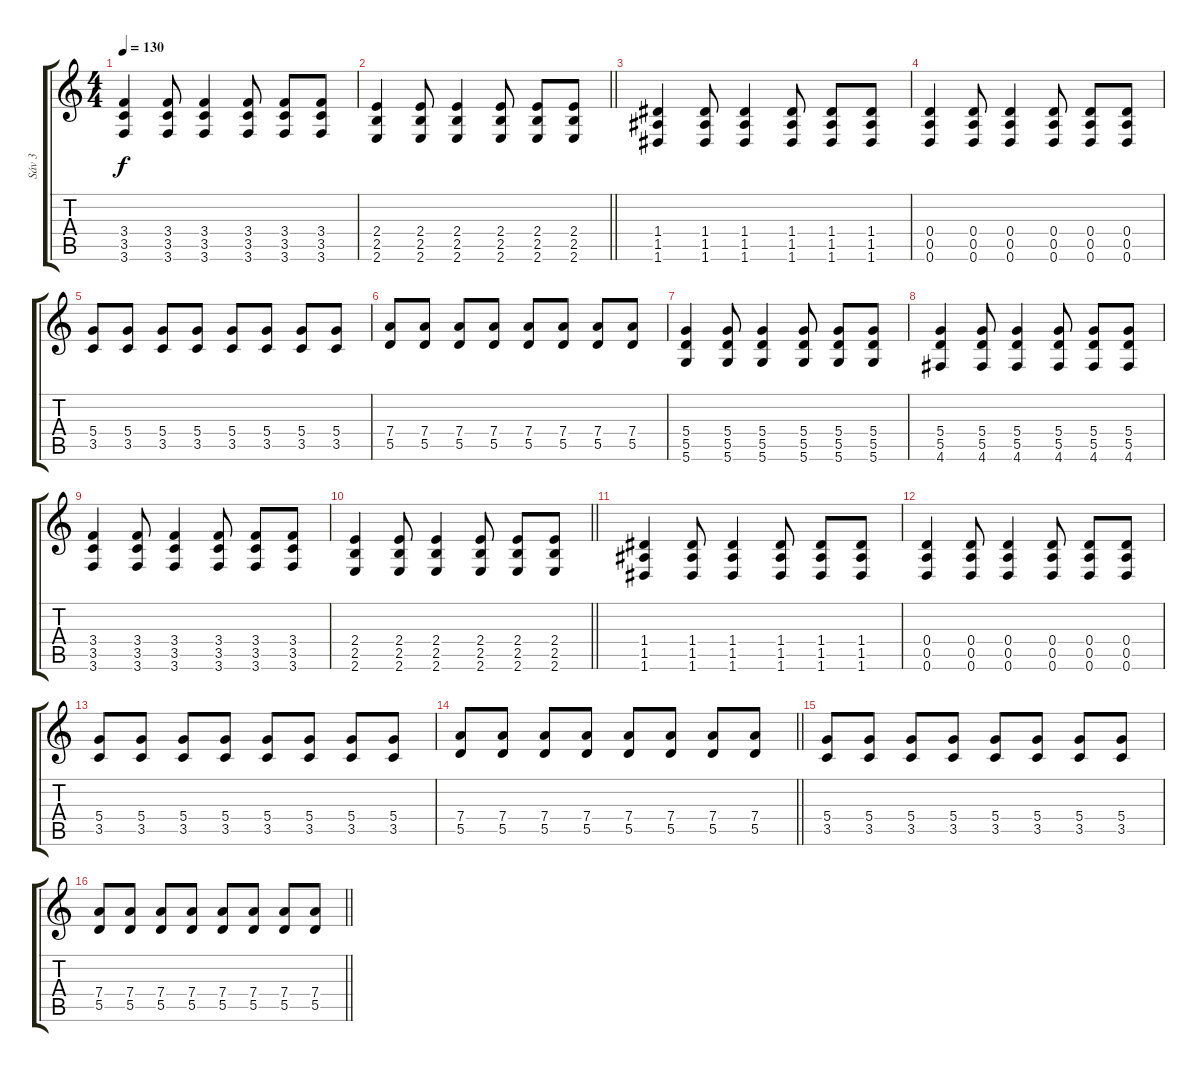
\track ("Sáv 3" "Sáv 3") {instrument acousticguitarsteel}
\staff {score tabs}
\tuning (E4 B3 G3 D3 A2 D2) {hide}
\ts (4 4)
\tempo 130
\clef g2
\ks c
(3.4 3.5 3.6).4{dy f} (3.4 3.5 3.6).8 (3.4 3.5 3.6).4 (3.4 3.5 3.6).8 (3.4 3.5 3.6).8 (3.4 3.5 3.6).8 |
\barLineRight lightlight
(2.4 2.5 2.6).4 (2.4 2.5 2.6).8 (2.4 2.5 2.6).4 (2.4 2.5 2.6).8 (2.4 2.5 2.6).8 (2.4 2.5 2.6).8 |
(1.4 1.5 1.6).4 (1.4 1.5 1.6).8 (1.4 1.5 1.6).4 (1.4 1.5 1.6).8 (1.4 1.5 1.6).8 (1.4 1.5 1.6).8 |
(0.4 0.5 0.6).4 (0.4 0.5 0.6).8 (0.4 0.5 0.6).4 (0.4 0.5 0.6).8 (0.4 0.5 0.6).8 (0.4 0.5 0.6).8 |
(5.4 3.5).8 (5.4 3.5).8 (5.4 3.5).8 (5.4 3.5).8 (5.4 3.5).8 (5.4 3.5).8 (5.4 3.5).8 (5.4 3.5).8 |
(7.4 5.5).8 (7.4 5.5).8 (7.4 5.5).8 (7.4 5.5).8 (7.4 5.5).8 (7.4 5.5).8 (7.4 5.5).8 (7.4 5.5).8 |
(5.4 5.5 5.6).4 (5.4 5.5 5.6).8 (5.4 5.5 5.6).4 (5.4 5.5 5.6).8 (5.4 5.5 5.6).8 (5.4 5.5 5.6).8 |
(5.4 5.5 4.6).4 (5.4 5.5 4.6).8 (5.4 5.5 4.6).4 (5.4 5.5 4.6).8 (5.4 5.5 4.6).8 (5.4 5.5 4.6).8 |
(3.4 3.5 3.6).4 (3.4 3.5 3.6).8 (3.4 3.5 3.6).4 (3.4 3.5 3.6).8 (3.4 3.5 3.6).8 (3.4 3.5 3.6).8 |
\barLineRight lightlight
(2.4 2.5 2.6).4 (2.4 2.5 2.6).8 (2.4 2.5 2.6).4 (2.4 2.5 2.6).8 (2.4 2.5 2.6).8 (2.4 2.5 2.6).8 |
(1.4 1.5 1.6).4 (1.4 1.5 1.6).8 (1.4 1.5 1.6).4 (1.4 1.5 1.6).8 (1.4 1.5 1.6).8 (1.4 1.5 1.6).8 |
(0.4 0.5 0.6).4 (0.4 0.5 0.6).8 (0.4 0.5 0.6).4 (0.4 0.5 0.6).8 (0.4 0.5 0.6).8 (0.4 0.5 0.6).8 |
(5.4 3.5).8 (5.4 3.5).8 (5.4 3.5).8 (5.4 3.5).8 (5.4 3.5).8 (5.4 3.5).8 (5.4 3.5).8 (5.4 3.5).8 |
\barLineRight lightlight
(7.4 5.5).8 (7.4 5.5).8 (7.4 5.5).8 (7.4 5.5).8 (7.4 5.5).8 (7.4 5.5).8 (7.4 5.5).8 (7.4 5.5).8 |
(5.4 3.5).8 (5.4 3.5).8 (5.4 3.5).8 (5.4 3.5).8 (5.4 3.5).8 (5.4 3.5).8 (5.4 3.5).8 (5.4 3.5).8 |
\barLineRight lightlight
(7.4 5.5).8 (7.4 5.5).8 (7.4 5.5).8 (7.4 5.5).8 (7.4 5.5).8 (7.4 5.5).8 (7.4 5.5).8 (7.4 5.5).8
